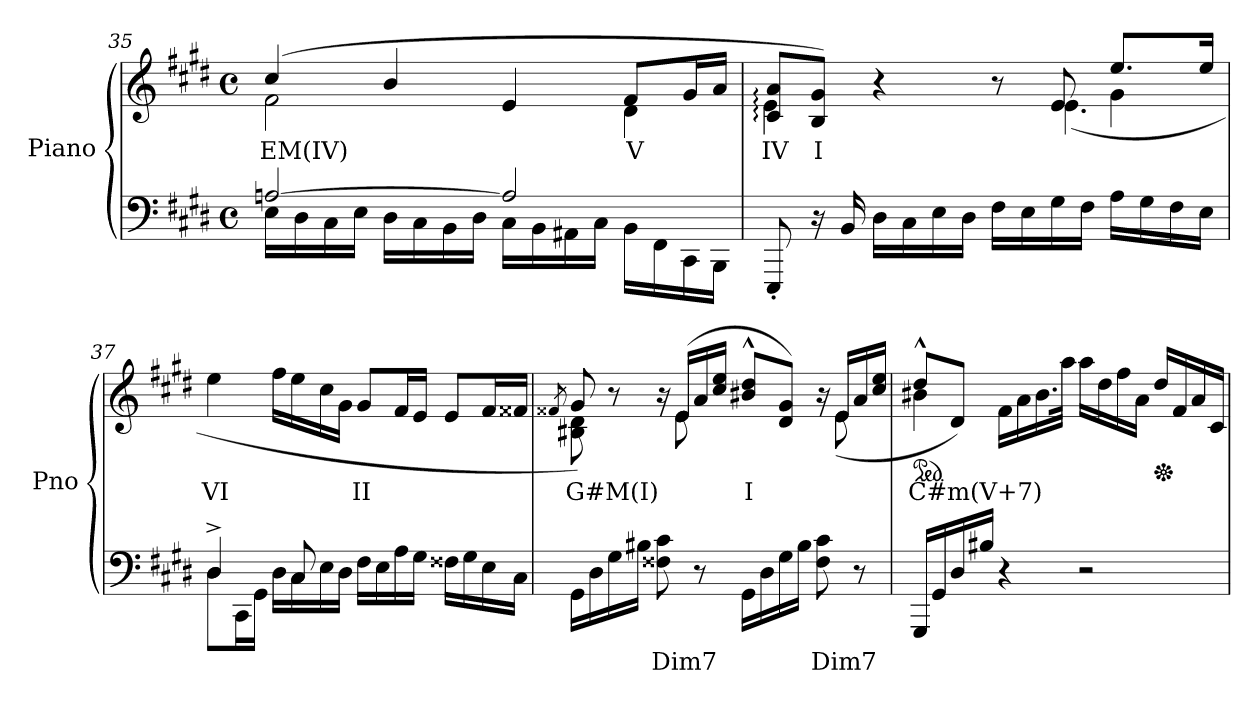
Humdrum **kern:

**kern	**text	**kern	**text
*part1	*part1	*part1	*part1
*staff2	*staff2	*staff1	*staff1
*I"Piano	*	*	*
*I'Pno	*	*	*
*clefF4	*	*clefG2	*
*k[f#c#g#d#]	*	*k[f#c#g#d#]	*
*M4/4	*	*M4/4	*
*met(c)	*	*met(c)	*
=35	=35	=35	=35
*^	*	*^	*
!	!	!	!	!	!LO:LY:b
[2An/	16E\LL	.	(>4cc#/	2f#\	EM(IV)
.	16D#\	.	.	.	.
.	16C#\	.	.	.	.
.	16E\JJ	.	.	.	.
.	16D#\LL	.	4b/	.	.
.	16C#\	.	.	.	.
.	16BB\	.	.	.	.
.	16D#\JJ	.	.	.	.
2A/]	16C#\LL	.	4e/	4ryy	.
.	16BB\	.	.	.	.
.	16AA#X\	.	.	.	.
.	16C#\JJ	.	.	.	.
!	!	!	!	!	!LO:LY:b
.	16BB\LL	.	8f#/L	4d#\	V
.	16FF#\	.	.	.	.
.	16CC#\	.	16g#/L	.	.
.	16BBB\JJ	.	16a/JJ	.	.
*	*	*	*v	*v	*
!!LO:LB:g=z
=36	=36	=36	=36	=36
!	!	!	!	!LO:LY:b
*	*	*	*^	*
*v	*v	*	*	*^	*
8EEE'/	.	8c#/: 8a/:L	4e\	2.ryy	IV
!	!	!	!	!	!LO:LY:b
16r	.	8B/ 8g#/J)	.	.	I
16BB/	.	.	.	.	.
16D#\LL	.	4r	4.ryy	.	.
16C#\	.	.	.	.	.
16E\	.	.	.	.	.
16D#\JJ	.	.	.	.	.
16F#\LL	.	8r	.	.	.
16E\	.	.	.	.	.
16G#\	.	8e/	(>4.e\	.	.
16F#\JJ	.	.	.	.	.
16A\LL	.	8.ee/L	.	4g#\	.
16G#\	.	.	.	.	.
16F#\	.	.	.	.	.
16E\JJ	.	16ee/Jk	.	.	.
*	*	*v	*v	*v	*
=37	=37	=37	=37
*^	*	*	*
!	!	!	!	!LO:LY:b
4D#^/	8D#\L	.	4ee\	VI
.	(<16CC#\L	.	.	.
.	16GG#\JJ	.	.	.
16D#\LL	16ryy	.	16ff#\LL	.
16C#\	8C#/	.	16ee\	.
16E\	.	.	16cc#\	.
16D#\JJ	2ryy	.	16g#\JJ	.
!	!	!	!	!LO:LY:b
16F#\LL	.	.	8g#/L	II
16E\	.	.	.	.
16A\	.	.	16f#/L	.
16G#\JJ	.	.	16e/JJ	.
16F##X\LL	.	.	8e/L	.
16G#\	.	.	.	.
16E\	.	.	16f#/L	.
16C#\JJ	16ryy	.	16f##X/JJ	.
*v	*v	*	*	*
!!LO:PB:g=z
=38	=38	=38	=38
.	.	8qf##X/	.
*	*	*^	*
!	!	!	!	!LO:LY:b
16GG#\LL	.	8g#/))	8B#X\ 8d#\	G#M(I)
16D#\	.	.	.	.
16G#\	.	8r	8.ryy	.
16B#X\JJ	.	.	.	.
!	!LO:LY:b	!	!	!
8F##X\ 8c#\	Dim7	16r	.	.
.	.	(>16e/LL	8e\	.
8r	.	16a/	.	.
.	.	16cc#/ 16ee/JJ	4.ryy	.
!	!	!	!	!LO:LY:b
16GG#\LL	.	8b#X/^^ 8dd#/^^L	.	I
16D#\	.	.	.	.
16G#\	.	8d#/ 8g#/J)	.	.
16B#\JJ	.	.	.	.
!	!LO:LY:b	!	!	!
8F##\ 8c#\	Dim7	16r	.	.
.	.	16e/LL	(>8e\	.
8r	.	16a/	.	.
.	.	16cc#/ 16ee/JJ	16ryy	.
=39	=39	=39	=39	=39
*	*	*ped	*	*
!	!	!	!	!LO:LY:b
16GGG#/LL	.	8dd#^^/L	4b#X\	C#m(V+7)
16GG#/	.	.	.	.
16D#/	.	8d#/J)	.	.
16B#X/JJ	.	.	.	.
4r	.	16f#\LL	2.ryy	.
.	.	16a\	.	.
.	.	16.b#\	.	.
.	.	32aa\JJk	.	.
2r	.	16aa\LL	.	.
.	.	16dd#\	.	.
.	.	16ff#\	.	.
.	.	16a\JJ	.	.
*	*	*Xped	*	*
.	.	16dd#/LL	.	.
.	.	16f#/	.	.
.	.	16a/	.	.
.	.	16c#/JJ	.	.
*	*	*v	*v	*
=	=	=	=
*-	*-	*-	*-
